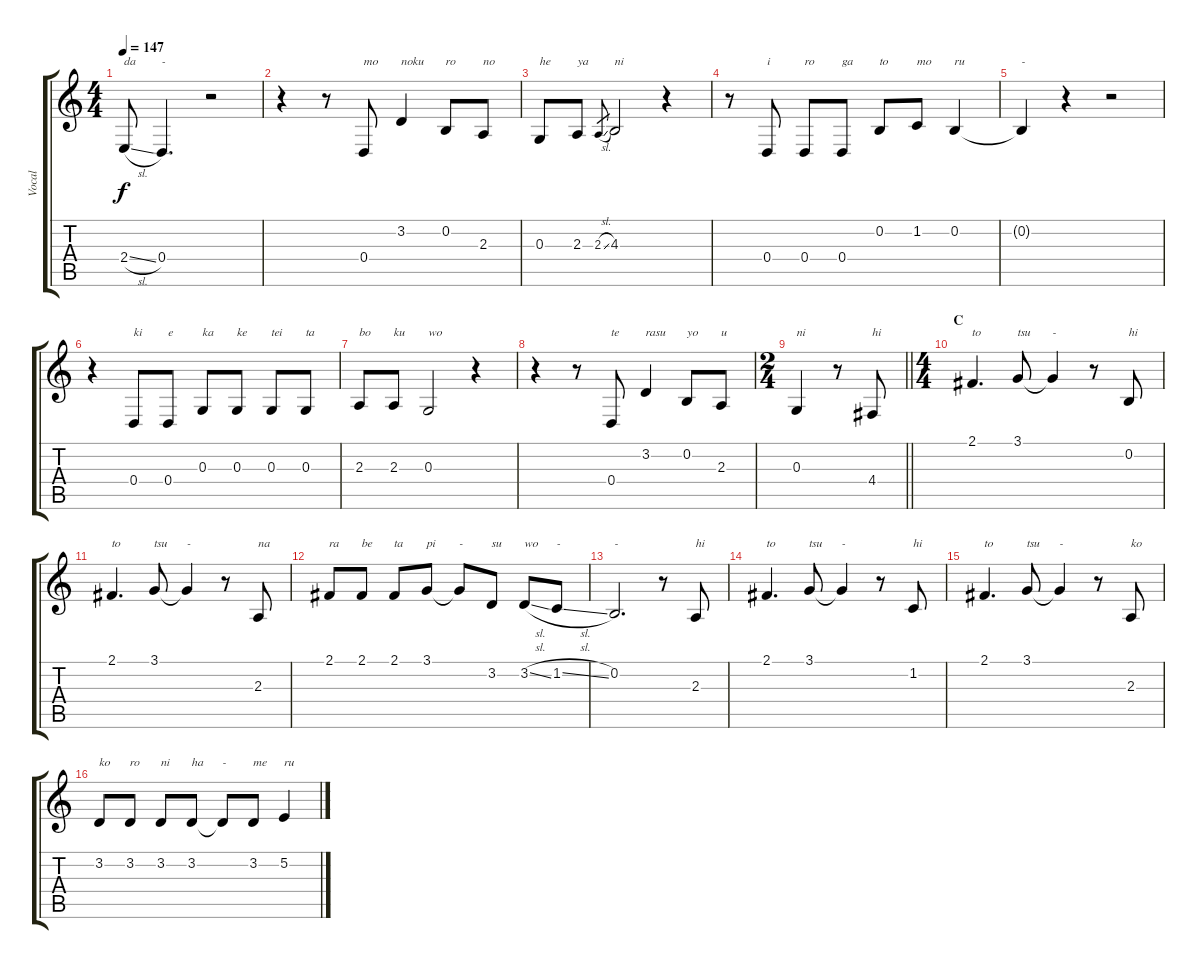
\track ("Vocal" "Vocal") {instrument clarinet}
\staff {score tabs}
\tuning (E4 B3 G3 D3 A2 E2) {hide}
\ts (4 4)
\tempo 147
\clef g2
\ks c
2.4{sl}.8{txt "da" dy f} 0.4.4{d txt "-"} r.2 |
r.4 r.8 0.4.8{txt "mo"} 3.2.4{txt "noku"} 0.2.8{txt "ro"} 2.3.8{txt "no"} |
0.3.8{txt "he"} 2.3.8{txt "ya"} 2.3{sl}.8{gr} 4.3.2{txt "ni"} r.4 |
r.8 0.4.8{txt "i"} 0.4.8{txt "ro"} 0.4.8{txt "ga"} 0.2.8{txt "to"} 1.2.8{txt "mo"} 0.2.4{txt "ru"} |
0.2{t}.4{txt "-"} r.4 r.2 |
r.4 0.4.8{txt "ki"} 0.4.8{txt "e"} 0.3.8{txt "ka"} 0.3.8{txt "ke"} 0.3.8{txt "tei"} 0.3.8{txt "ta"} |
2.3.8{txt "bo"} 2.3.8{txt "ku"} 0.3.2{txt "wo"} r.4 |
r.4 r.8 0.4.8{txt "te"} 3.2.4{txt "rasu"} 0.2.8{txt "yo"} 2.3.8{txt "u"} |
\ts (2 4)
\barLineRight lightlight
0.3.4{txt "ni"} r.8 4.4.8{txt "hi"} |
\ts (4 4)
\section ("" "C")
2.1.4{d txt "to"} 3.1.8{txt "tsu"} 3.1{t}.4{txt "-"} r.8 0.2.8{txt "hi"} |
2.1.4{d txt "to"} 3.1.8{txt "tsu"} 3.1{t}.4{txt "-"} r.8 2.3.8{txt "na"} |
2.1.8{txt "ra"} 2.1.8{txt "be"} 2.1.8{txt "ta"} 3.1.8{txt "pi"} 3.1{t}.8{txt "-"} 3.2.8{txt "su"} 3.2{sl}.8{txt "wo"} 1.2{sl}.8{txt "-"} |
0.2.2{d txt "-"} r.8 2.3.8{txt "hi"} |
2.1.4{d txt "to"} 3.1.8{txt "tsu"} 3.1{t}.4{txt "-"} r.8 1.2.8{txt "hi"} |
2.1.4{d txt "to"} 3.1.8{txt "tsu"} 3.1{t}.4{txt "-"} r.8 2.3.8{txt "ko"} |
3.2.8{txt "ko"} 3.2.8{txt "ro"} 3.2.8{txt "ni"} 3.2.8{txt "ha"} 3.2{t}.8{txt "-"} 3.2.8{txt "me"} 5.2{sl}.4{txt "ru"}
